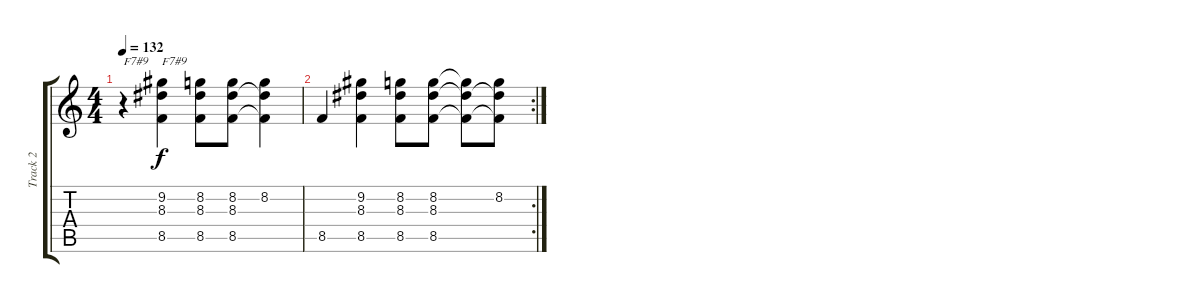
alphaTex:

\track ("Track 2" "Track 2") {instrument electricguitarjazz}
\staff {score tabs}
\tuning (E4 B3 G3 D3 A2 E2) {hide}
\ts (4 4)
\tempo 132
\clef g2
\ks c
r.4{txt "F7#9" dy f} (9.2 8.3 8.5).4{txt "F7#9"} (8.2 8.3 8.5).8 (8.2 8.3 8.5).8 (8.2 8.3{t} 8.5{t}).4 |
\rc 2
8.5.4 (9.2 8.3 8.5).4 (8.2 8.3 8.5).8 (8.2 8.3 8.5).8 (8.2{t} 8.3{t} 8.5{t}).8 (8.2 8.3{t} 8.5{t}).8
